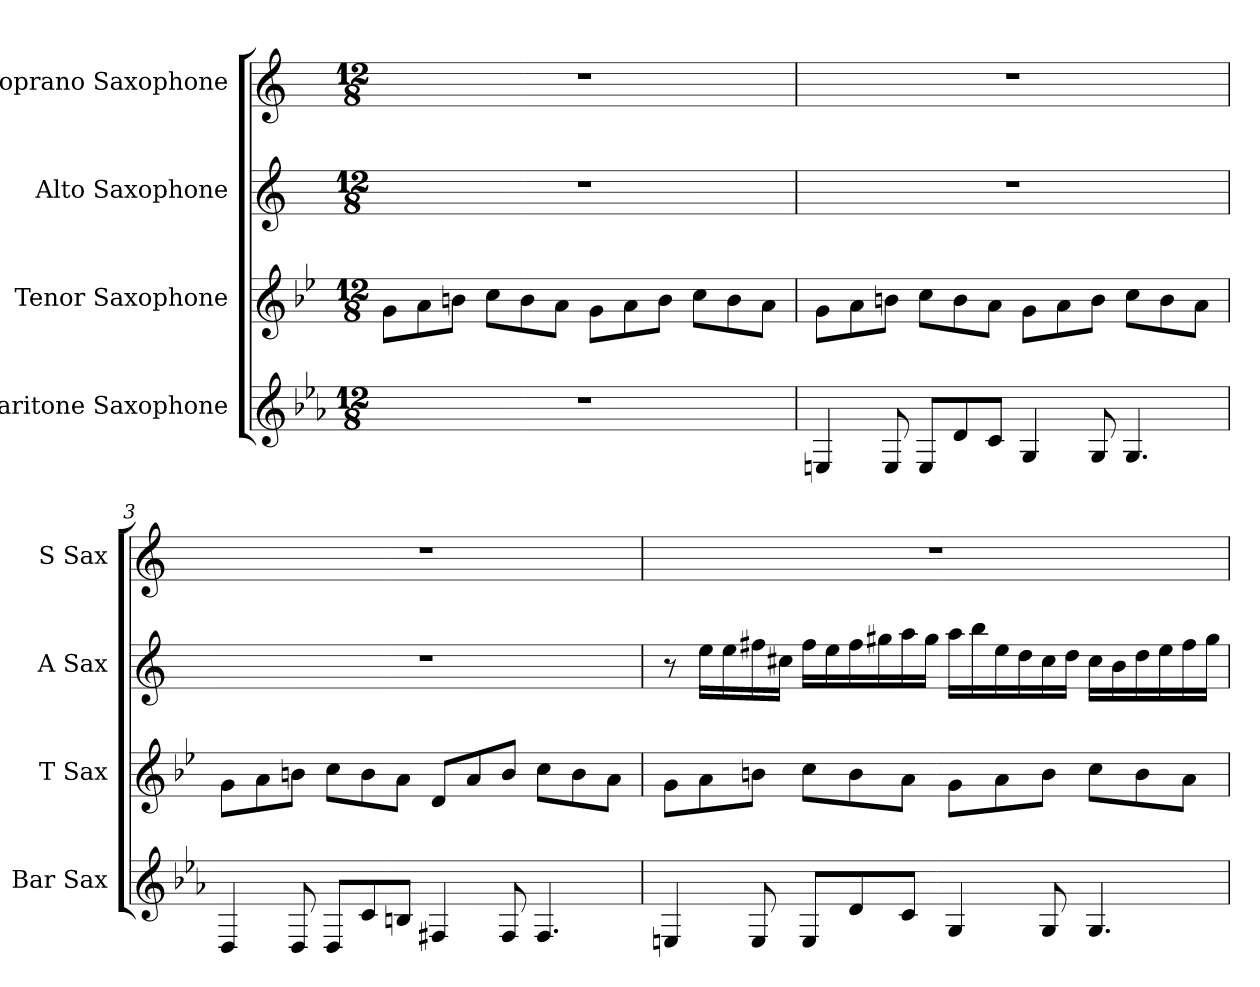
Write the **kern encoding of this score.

**kern	**kern	**kern	**kern
*part4	*part3	*part2	*part1
*staff4	*staff3	*staff2	*staff1
*I"Baritone Saxophone	*I"Tenor Saxophone	*I"Alto Saxophone	*I"Soprano Saxophone
*I'Bar Sax	*I'T Sax	*I'A Sax	*I'S Sax
*clefG2	*clefG2	*clefG2	*clefG2
*ITrd12c21	*ITrd8c14	*ITrd5c9	*ITrd1c2
*k[b-e-a-]	*k[b-e-]	*k[b-e-a-]	*k[b-e-]
*M12/8	*M12/8	*M12/8	*M12/8
*MM195	*MM195	*MM195	*MM195
=1	=1	=1	=1
1.r	8G\L	1.r	1.r
.	8A\	.	.
.	8Bn\J	.	.
.	8c\L	.	.
.	8B\	.	.
.	8A\J	.	.
.	8G\L	.	.
.	8A\	.	.
.	8B\J	.	.
.	8c\L	.	.
.	8B\	.	.
.	8A\J	.	.
=2	=2	=2	=2
4EEn/	8G\L	1.r	1.r
.	8A\	.	.
8EE/	8Bn\J	.	.
8EE/L	8c\L	.	.
8D/	8B\	.	.
8C/J	8A\J	.	.
4GG/	8G\L	.	.
.	8A\	.	.
8GG/	8B\J	.	.
4.GG/	8c\L	.	.
.	8B\	.	.
.	8A\J	.	.
!!LO:LB:g=z
=3	=3	=3	=3
4DD/	8G\L	1.r	1.r
.	8A\	.	.
8DD/	8Bn\J	.	.
8DD/L	8c\L	.	.
8C/	8B\	.	.
8BBn/J	8A\J	.	.
4FF#X/	8D/L	.	.
.	8A/	.	.
8FF#/	8B/J	.	.
4.FF#/	8c\L	.	.
.	8B\	.	.
.	8A\J	.	.
=4	=4	=4	=4
4EEn/	8G\L	8r	1.r
.	8A\	16g\LL	.
.	.	16g\	.
8EE/	8Bn\J	16an\	.
.	.	16en\JJ	.
8EE/L	8c\L	16a\LL	.
.	.	16g\	.
8D/	8B\	16a\	.
.	.	16bn\	.
8C/J	8A\J	16cc\	.
.	.	16b\JJ	.
4GG/	8G\L	16cc\LL	.
.	.	16dd\	.
.	8A\	16g\	.
.	.	16f\	.
8GG/	8B\J	16e\	.
.	.	16f\JJ	.
4.GG/	8c\L	16e\LL	.
.	.	16d\	.
.	8B\	16f\	.
.	.	16g\	.
.	8A\J	16a\	.
.	.	16b\JJ	.
=	=	=	=
*-	*-	*-	*-
